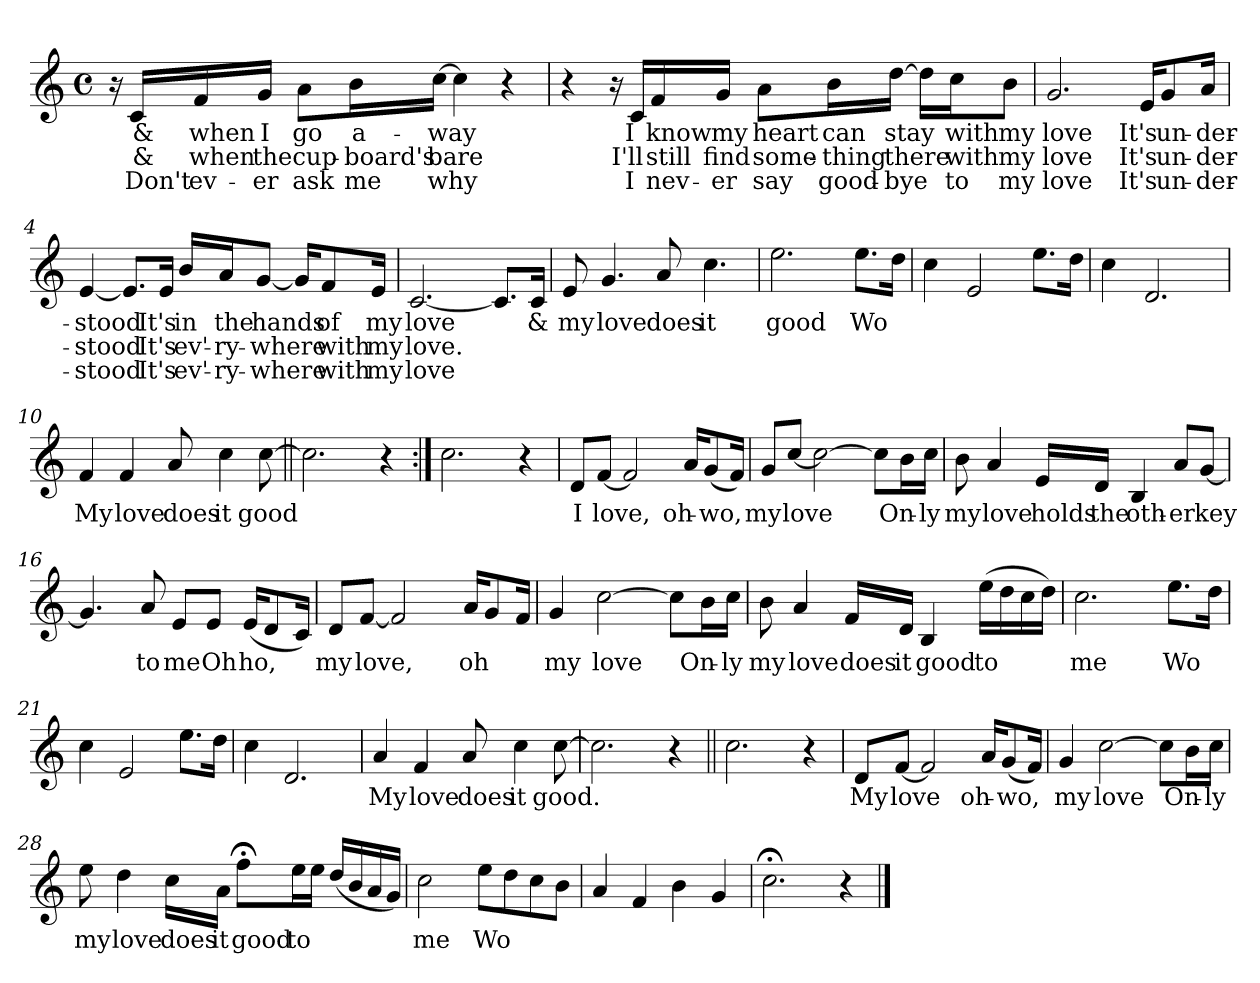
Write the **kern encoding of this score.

**kern	**text	**text	**text
*part1	*part1	*part1	*part1
*staff1	*staff1	*staff1	*staff1
*clefG2	*	*	*
*k[]	*	*	*
*C:	*	*	*
*M4/4	*	*	*
*met(c)	*	*	*
=1	=1	=1	=1
16r	.	.	.
!	!LO:LY:b	!LO:LY:b	!LO:LY:b
16c/LL	&	&	Don't
!	!LO:LY:b	!LO:LY:b	!LO:LY:b
16f/	when	when	ev-
!	!LO:LY:b	!LO:LY:b	!LO:LY:b
16g/JJ	I	the	-er
!	!LO:LY:b	!LO:LY:b	!LO:LY:b
8a\L	go	cup-	ask
!	!LO:LY:b	!LO:LY:b	!LO:LY:b
16b\L	a-	-board's	me
!	!LO:LY:b	!LO:LY:b	!LO:LY:b
[16cc\JJ	-way	bare	why
4cc\]	.	.	.
4r	.	.	.
=2	=2	=2	=2
4r	.	.	.
16r	.	.	.
!	!LO:LY:b	!LO:LY:b	!LO:LY:b
16c/LL	I	I'll	I
!	!LO:LY:b	!LO:LY:b	!LO:LY:b
16f/	know	still	nev-
!	!LO:LY:b	!LO:LY:b	!LO:LY:b
16g/JJ	my	find	-er
!	!LO:LY:b	!LO:LY:b	!LO:LY:b
8a\L	heart	some-	say
!	!LO:LY:b	!LO:LY:b	!LO:LY:b
16b\L	can	-thing	good-
!	!LO:LY:b	!LO:LY:b	!LO:LY:b
[16dd\JJ	stay	there	-bye
16dd\LL]	.	.	.
!	!LO:LY:b	!LO:LY:b	!LO:LY:b
16cc\J	with	with	to
!	!LO:LY:b	!LO:LY:b	!LO:LY:b
8b\J	my	my	my
!!LO:LB:g=z
=3	=3	=3	=3
!	!LO:LY:b	!LO:LY:b	!LO:LY:b
2.g/	love	love	love
!	!LO:LY:b	!LO:LY:b	!LO:LY:b
16e/KL	It's	It's	It's
!	!LO:LY:b	!LO:LY:b	!LO:LY:b
8g/	un-	un-	un-
!	!LO:LY:b	!LO:LY:b	!LO:LY:b
16a/Jk	-der-	-der-	-der-
=4	=4	=4	=4
!	!LO:LY:b	!LO:LY:b	!LO:LY:b
[4e/	-stood	-stood	-stood
8.e/L]	.	.	.
!	!LO:LY:b	!LO:LY:b	!LO:LY:b
16e/Jk	It's	It's	It's
!	!LO:LY:b	!LO:LY:b	!LO:LY:b
16b/LL	in	ev'-	ev'-
!	!LO:LY:b	!LO:LY:b	!LO:LY:b
16a/J	the	-ry-	-ry-
!	!LO:LY:b	!LO:LY:b	!LO:LY:b
[8g/J	hands	-where	-where
16g/KL]	.	.	.
!	!LO:LY:b	!LO:LY:b	!LO:LY:b
8f/	of	with	with
!	!LO:LY:b	!LO:LY:b	!LO:LY:b
16e/Jk	my	my	my
=5	=5	=5	=5
!	!LO:LY:b	!LO:LY:b	!LO:LY:b
[2.c/	love	love.	love
8.c/L]	.	.	.
!	!LO:LY:b	!	!
16c/Jk	&	.	.
!!LO:LB:g=z
=6	=6	=6	=6
!	!LO:LY:b	!	!
8e/	my	.	.
!	!LO:LY:b	!	!
4.g/	love	.	.
!	!LO:LY:b	!	!
8a/	does	.	.
!	!LO:LY:b	!	!
4.cc\	it	.	.
=7	=7	=7	=7
!	!LO:LY:b	!	!
2.ee\	good	.	.
!	!LO:LY:b	!	!
8.ee\L	Wo	.	.
16dd\Jk	.	.	.
=8	=8	=8	=8
4cc\	.	.	.
2e/	.	.	.
8.ee\L	.	.	.
16dd\Jk	.	.	.
=9	=9	=9	=9
4cc\	.	.	.
2.d/	.	.	.
!!LO:LB:g=z
=10	=10	=10	=10
!	!LO:LY:b	!	!
4f/	My	.	.
!	!LO:LY:b	!	!
4f/	love	.	.
!	!LO:LY:b	!	!
8a/	does	.	.
!	!LO:LY:b	!	!
4cc\	it	.	.
!	!LO:LY:b	!	!
[8cc\	good	.	.
=11||	=11||	=11||	=11||
2.cc\]	.	.	.
4r	.	.	.
=12:|!	=12:|!	=12:|!	=12:|!
2.cc\	.	.	.
4r	.	.	.
=13	=13	=13	=13
!	!LO:LY:b	!	!
8d/L	I	.	.
!	!LO:LY:b	!	!
[8f/J	love,	.	.
2f/]	.	.	.
!	!LO:LY:b	!	!
16a/KL	oh-	.	.
!	!LO:LY:b	!	!
(<8g/	-wo,	.	.
16f/Jk)	.	.	.
!!LO:LB:g=z
=14	=14	=14	=14
!	!LO:LY:b	!	!
8g/L	my	.	.
!	!LO:LY:b	!	!
[8cc/J	love	.	.
2cc\_	.	.	.
8cc\L]	.	.	.
!	!LO:LY:b	!	!
16b\L	On-	.	.
!	!LO:LY:b	!	!
16cc\JJ	-ly	.	.
=15	=15	=15	=15
!	!LO:LY:b	!	!
8b\	my	.	.
!	!LO:LY:b	!	!
4a/	love	.	.
!	!LO:LY:b	!	!
16e/LL	holds	.	.
!	!LO:LY:b	!	!
16d/JJ	the	.	.
!	!LO:LY:b	!	!
4B/	oth-	.	.
!	!LO:LY:b	!	!
8a/L	-er	.	.
!	!LO:LY:b	!	!
[8g/J	key	.	.
=16	=16	=16	=16
4.g/]	.	.	.
!	!LO:LY:b	!	!
8a/	to	.	.
!	!LO:LY:b	!	!
8e/L	me	.	.
!	!LO:LY:b	!	!
8e/J	Oh	.	.
!	!LO:LY:b	!	!
(<16e/KL	ho,	.	.
8d/	.	.	.
16c/Jk)	.	.	.
!!LO:LB:g=z
=17	=17	=17	=17
!	!LO:LY:b	!	!
8d/L	my	.	.
!	!LO:LY:b	!	!
[8f/J	love,	.	.
2f/]	.	.	.
!	!LO:LY:b	!	!
16a/KL	oh	.	.
8g/	.	.	.
16f/Jk	.	.	.
=18	=18	=18	=18
!	!LO:LY:b	!	!
4g/	my	.	.
!	!LO:LY:b	!	!
[2cc\	love	.	.
8cc\L]	.	.	.
!	!LO:LY:b	!	!
16b\L	On-	.	.
!	!LO:LY:b	!	!
16cc\JJ	-ly	.	.
=19	=19	=19	=19
!	!LO:LY:b	!	!
8b\	my	.	.
!	!LO:LY:b	!	!
4a/	love	.	.
!	!LO:LY:b	!	!
16f/LL	does	.	.
!	!LO:LY:b	!	!
16d/JJ	it	.	.
!	!LO:LY:b	!	!
4B/	good	.	.
!	!LO:LY:b	!	!
(>16ee\LL	to	.	.
16dd\	.	.	.
16cc\	.	.	.
16dd\JJ)	.	.	.
!!LO:LB:g=z
=20	=20	=20	=20
!	!LO:LY:b	!	!
2.cc\	me	.	.
!	!LO:LY:b	!	!
8.ee\L	Wo	.	.
16dd\Jk	.	.	.
=21	=21	=21	=21
4cc\	.	.	.
2e/	.	.	.
8.ee\L	.	.	.
16dd\Jk	.	.	.
=22	=22	=22	=22
4cc\	.	.	.
2.d/	.	.	.
=23	=23	=23	=23
!	!LO:LY:b	!	!
4a/	My	.	.
!	!LO:LY:b	!	!
4f/	love	.	.
!	!LO:LY:b	!	!
8a/	does	.	.
!	!LO:LY:b	!	!
4cc\	it	.	.
!	!LO:LY:b	!	!
[8cc\	good.	.	.
=24	=24	=24	=24
2.cc\]	.	.	.
4r	.	.	.
!!LO:PB:g=z
=25||	=25||	=25||	=25||
2.cc\	.	.	.
4r	.	.	.
=26	=26	=26	=26
!	!LO:LY:b	!	!
8d/L	My	.	.
!	!LO:LY:b	!	!
[8f/J	love	.	.
2f/]	.	.	.
!	!LO:LY:b	!	!
16a/KL	oh-	.	.
!	!LO:LY:b	!	!
(<8g/	-wo,	.	.
16f/Jk)	.	.	.
=27	=27	=27	=27
!	!LO:LY:b	!	!
4g/	my	.	.
!	!LO:LY:b	!	!
[2cc\	love	.	.
8cc\L]	.	.	.
!	!LO:LY:b	!	!
16b\L	On-	.	.
!	!LO:LY:b	!	!
16cc\JJ	-ly	.	.
!!LO:LB:g=z
=28	=28	=28	=28
!	!LO:LY:b	!	!
8ee\	my	.	.
!	!LO:LY:b	!	!
4dd\	love	.	.
!	!LO:LY:b	!	!
16cc\LL	does	.	.
!	!LO:LY:b	!	!
16a\JJ	it	.	.
!	!LO:LY:b	!	!
8ff;<\L	good	.	.
!	!LO:LY:b	!	!
16ee\L	to	.	.
16ee\JJ	.	.	.
(<16dd/LL	.	.	.
16b/	.	.	.
16a/	.	.	.
16g/JJ)	.	.	.
=29	=29	=29	=29
!	!LO:LY:b	!	!
2cc\	me	.	.
!	!LO:LY:b	!	!
8ee\L	Wo	.	.
8dd\	.	.	.
8cc\	.	.	.
8b\J	.	.	.
=30	=30	=30	=30
4a/	.	.	.
4f/	.	.	.
4b\	.	.	.
4g/	.	.	.
=31	=31	=31	=31
2.cc;<\	.	.	.
4r	.	.	.
==	==	==	==
*-	*-	*-	*-
